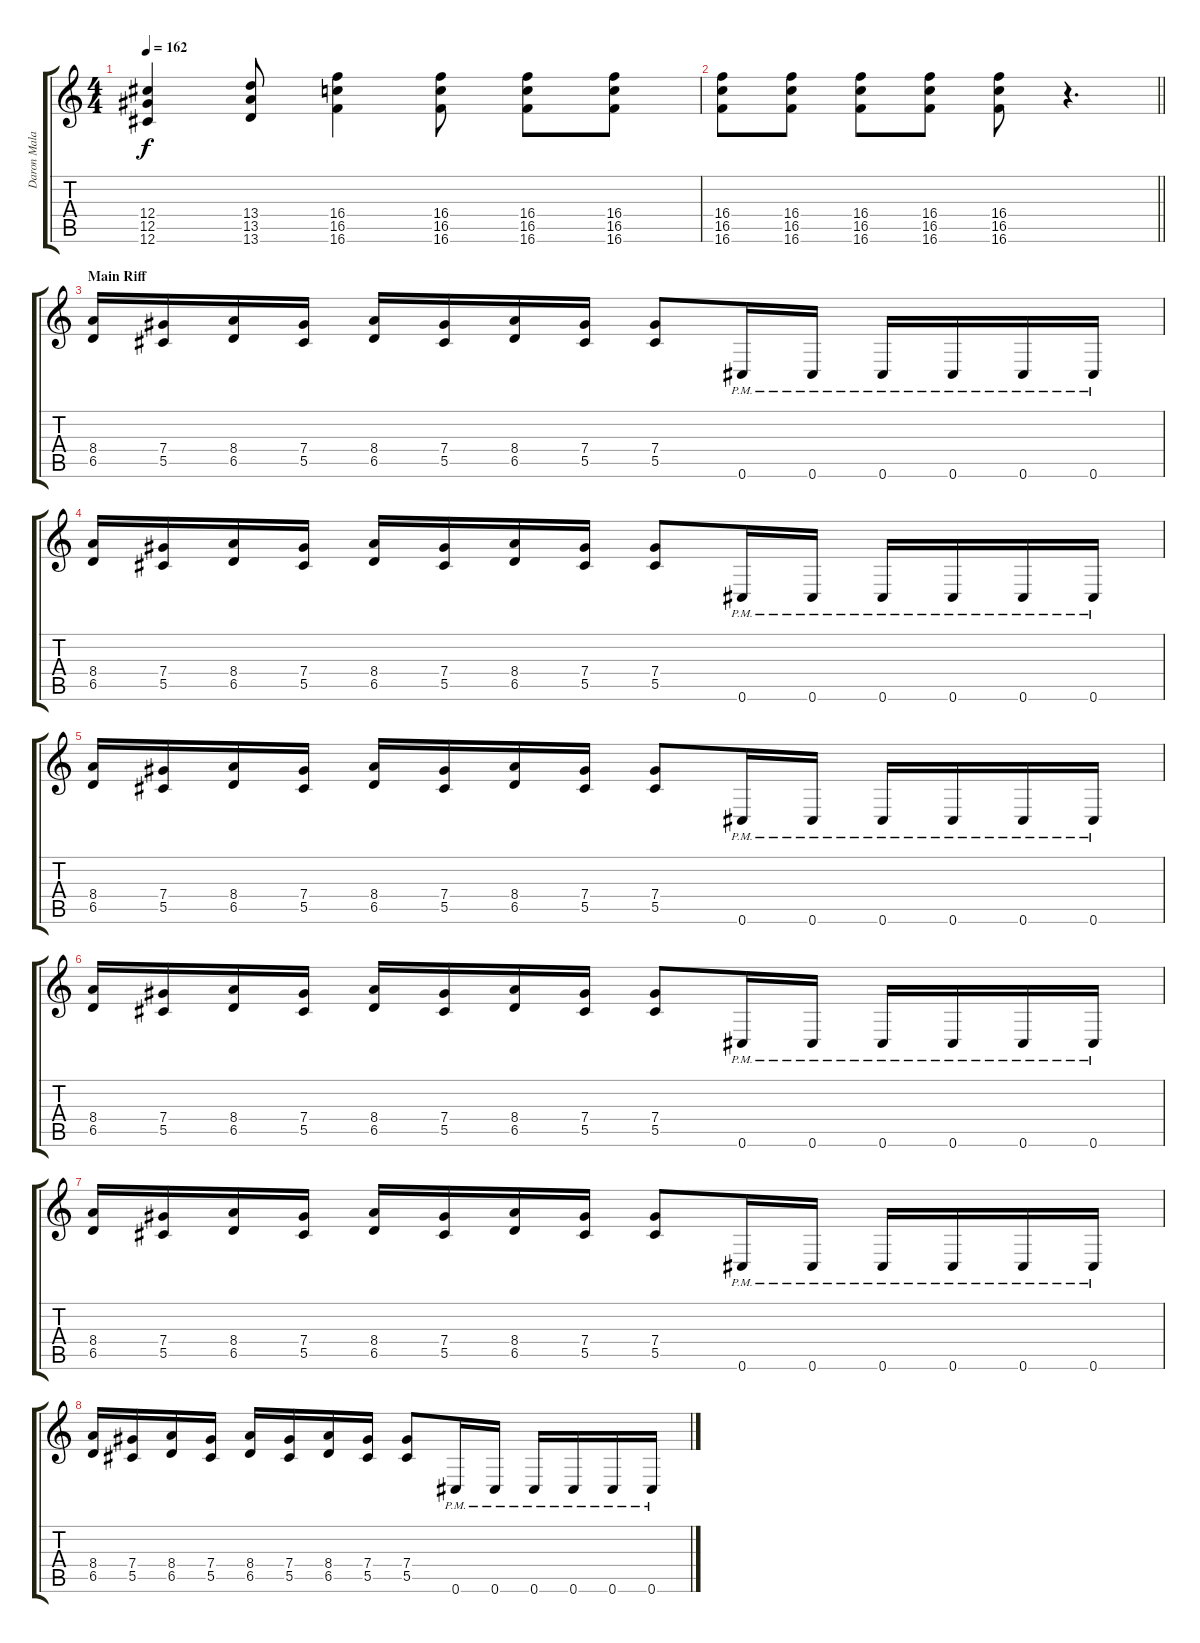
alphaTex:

\track ("Daron Malakian 1" "Daron Mala") {instrument distortionguitar}
\staff {score tabs}
\tuning (Eb4 Bb3 Gb3 Db3 Ab2 Db2) {hide}
\ts (4 4)
\tempo 162
\clef g2
\ks c
(12.4 12.5 12.6).4{dy f} (13.4 13.5 13.6).8 (16.4 16.5 16.6).4 (16.4 16.5 16.6).8 (16.4 16.5 16.6).8 (16.4 16.5 16.6).8 |
\barLineRight lightlight
(16.4 16.5 16.6).8 (16.4 16.5 16.6).8 (16.4 16.5 16.6).8 (16.4 16.5 16.6).8 (16.4 16.5 16.6).8 r.4{d} |
\section ("" "Main Riff")
(8.4 6.5).16 (7.4 5.5).16 (8.4 6.5).16 (7.4 5.5).16 (8.4 6.5).16 (7.4 5.5).16 (8.4 6.5).16 (7.4 5.5).16 (7.4 5.5).8 0.6{pm}.16 0.6{pm}.16 0.6{pm}.16 0.6{pm}.16 0.6{pm}.16 0.6{pm}.16 |
(8.4 6.5).16 (7.4 5.5).16 (8.4 6.5).16 (7.4 5.5).16 (8.4 6.5).16 (7.4 5.5).16 (8.4 6.5).16 (7.4 5.5).16 (7.4 5.5).8 0.6{pm}.16 0.6{pm}.16 0.6{pm}.16 0.6{pm}.16 0.6{pm}.16 0.6{pm}.16 |
(8.4 6.5).16 (7.4 5.5).16 (8.4 6.5).16 (7.4 5.5).16 (8.4 6.5).16 (7.4 5.5).16 (8.4 6.5).16 (7.4 5.5).16 (7.4 5.5).8 0.6{pm}.16 0.6{pm}.16 0.6{pm}.16 0.6{pm}.16 0.6{pm}.16 0.6{pm}.16 |
(8.4 6.5).16 (7.4 5.5).16 (8.4 6.5).16 (7.4 5.5).16 (8.4 6.5).16 (7.4 5.5).16 (8.4 6.5).16 (7.4 5.5).16 (7.4 5.5).8 0.6{pm}.16 0.6{pm}.16 0.6{pm}.16 0.6{pm}.16 0.6{pm}.16 0.6{pm}.16 |
(8.4 6.5).16 (7.4 5.5).16 (8.4 6.5).16 (7.4 5.5).16 (8.4 6.5).16 (7.4 5.5).16 (8.4 6.5).16 (7.4 5.5).16 (7.4 5.5).8 0.6{pm}.16 0.6{pm}.16 0.6{pm}.16 0.6{pm}.16 0.6{pm}.16 0.6{pm}.16 |
(8.4 6.5).16 (7.4 5.5).16 (8.4 6.5).16 (7.4 5.5).16 (8.4 6.5).16 (7.4 5.5).16 (8.4 6.5).16 (7.4 5.5).16 (7.4 5.5).8 0.6{pm}.16 0.6{pm}.16 0.6{pm}.16 0.6{pm}.16 0.6{pm}.16 0.6{pm}.16
